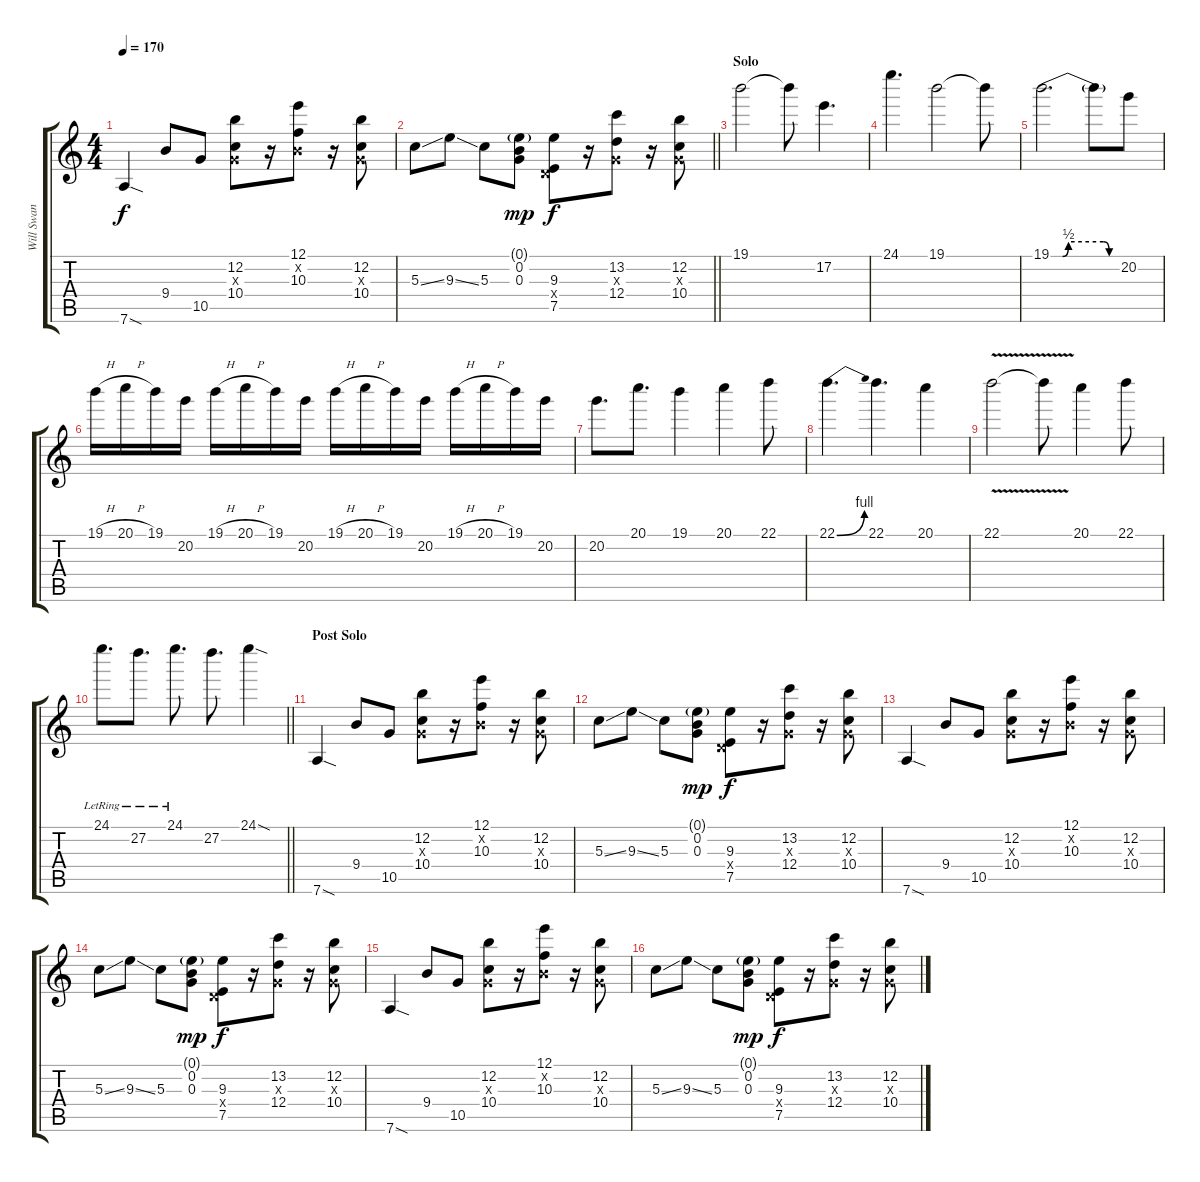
\track ("Will Swan 2" "Will Swan ") {instrument distortionguitar}
\staff {score tabs}
\tuning (E4 B3 G3 D3 A2 D2) {hide}
\ts (4 4)
\tempo 170
\clef g2
\ks c
7.6{sod}.4{dy f} 9.4.8 10.5.8 (12.2 0.3{x} 10.4).8 r.16 (12.1 0.2{x} 10.3).8 r.16 (12.2 0.3{x} 10.4).8 |
\barLineRight lightlight
5.3{ss}.8 9.3{ss}.8 5.3.8 (0.1{g} 0.2 0.3).8{dy mp} (9.3 0.4{x} 7.5).8{dy f} r.16 (13.2 0.3{x} 12.4).8 r.16 (12.2 0.3{x} 10.4).8 |
\section ("" "Solo")
19.1.2 19.1{t}.8 17.2.4{d} |
24.1.4{d} 19.1.2 19.1{t}.8 |
19.1{be (custom 0 0 10 0 15 2 45 2 50 0 60 0)}.2{d} 19.1{t}.8 20.2.8 |
19.1{h}.16 20.1{h}.16 19.1.16 20.2.16 19.1{h}.16 20.1{h}.16 19.1.16 20.2.16 19.1{h}.16 20.1{h}.16 19.1.16 20.2.16 19.1{h}.16 20.1{h}.16 19.1.16 20.2.16 |
20.2.8{d} 20.1.8{d} 19.1.4 20.1.4 22.1.8 |
22.1{be (bend 0 0 60 4)}.4{d} 22.1.4{d} 20.1.4 |
22.1{v}.2 22.1{t}.8 20.1.4 22.1.8 |
\barLineRight lightlight
24.1{lr}.8{d} 27.2{lr}.8{d} 24.1{lr}.8{d} 27.2.8{d} 24.1{sod}.4 |
\section ("" "Post Solo")
7.6{sod}.4 9.4.8 10.5.8 (12.2 0.3{x} 10.4).8 r.16 (12.1 0.2{x} 10.3).8 r.16 (12.2 0.3{x} 10.4).8 |
5.3{ss}.8 9.3{ss}.8 5.3.8 (0.1{g} 0.2 0.3).8{dy mp} (9.3 0.4{x} 7.5).8{dy f} r.16 (13.2 0.3{x} 12.4).8 r.16 (12.2 0.3{x} 10.4).8 |
7.6{sod}.4 9.4.8 10.5.8 (12.2 0.3{x} 10.4).8 r.16 (12.1 0.2{x} 10.3).8 r.16 (12.2 0.3{x} 10.4).8 |
5.3{ss}.8 9.3{ss}.8 5.3.8 (0.1{g} 0.2 0.3).8{dy mp} (9.3 0.4{x} 7.5).8{dy f} r.16 (13.2 0.3{x} 12.4).8 r.16 (12.2 0.3{x} 10.4).8 |
7.6{sod}.4 9.4.8 10.5.8 (12.2 0.3{x} 10.4).8 r.16 (12.1 0.2{x} 10.3).8 r.16 (12.2 0.3{x} 10.4).8 |
5.3{ss}.8 9.3{ss}.8 5.3.8 (0.1{g} 0.2 0.3).8{dy mp} (9.3 0.4{x} 7.5).8{dy f} r.16 (13.2 0.3{x} 12.4).8 r.16 (12.2 0.3{x} 10.4).8
